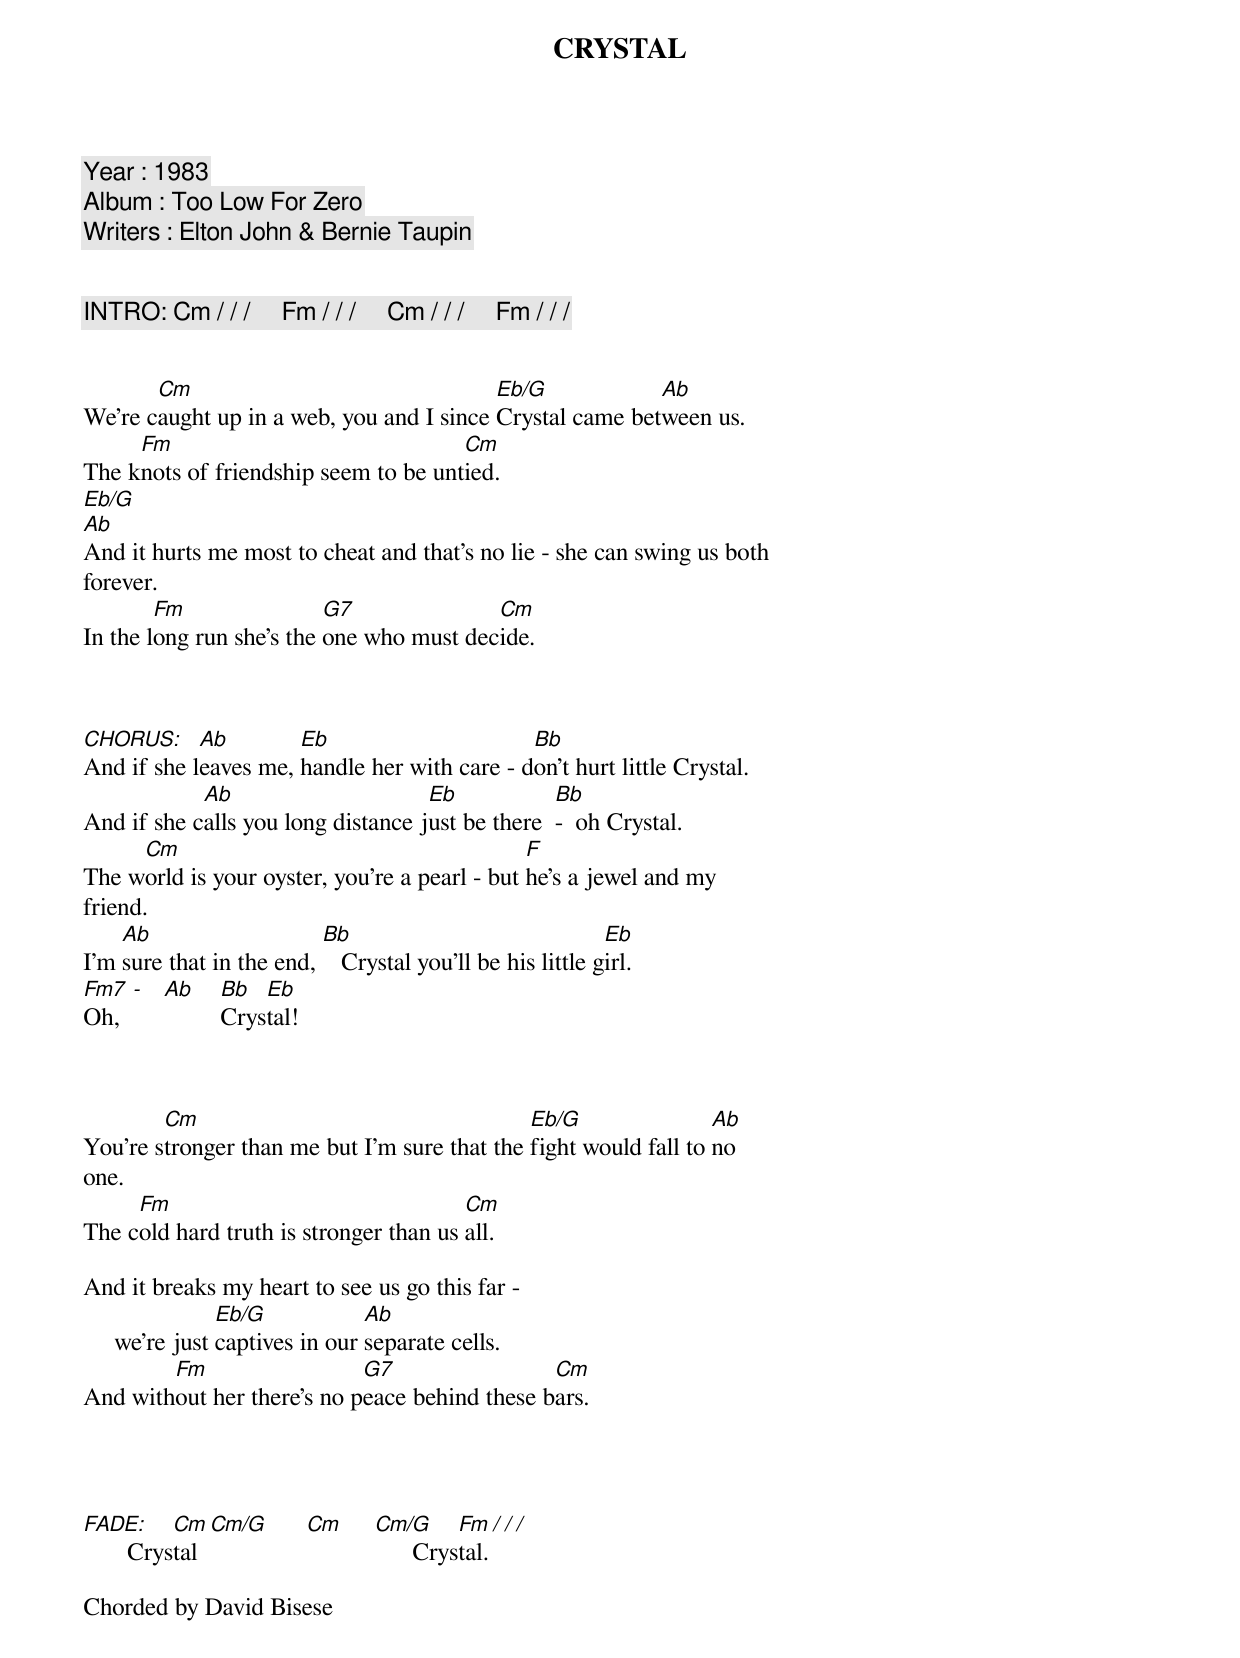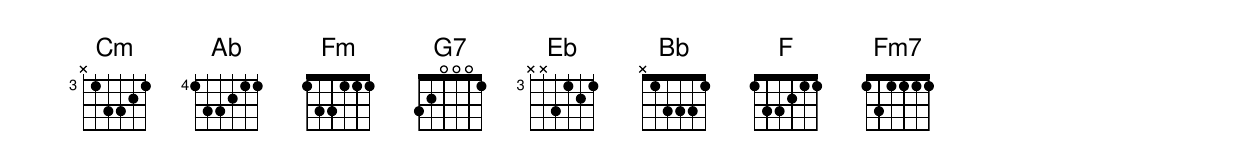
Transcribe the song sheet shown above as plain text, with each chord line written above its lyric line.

CRYSTAL

   Year : 1983
  Album : Too Low For Zero
Writers : Elton John & Bernie Taupin


INTRO: Cm / / /     Fm / / /     Cm / / /     Fm / / /


       Cm                                 Eb/G            Ab
We're caught up in a web, you and I since Crystal came between us.
     Fm                               Cm
The knots of friendship seem to be untied.
                                                          Eb/G
Ab
And it hurts me most to cheat and that's no lie - she can swing us both
forever.
        Fm                G7              Cm
In the long run she's the one who must decide.



CHORUS:     Ab        Eb                      Bb
And if she leaves me, handle her with care - don't hurt little Crystal.
            Ab                      Eb            Bb
And if she calls you long distance just be there  -  oh Crystal.
     Cm                                        F
The world is your oyster, you're a pearl - but he's a jewel and my
friend.
    Ab                    Bb                               Eb
I'm sure that in the end,    Crystal you'll be his little girl.
Fm7  -  Ab  Bb  Eb
Oh,         Crystal!



        Cm                                    Eb/G                Ab
You're stronger than me but I'm sure that the fight would fall to no
one.
     Fm                                 Cm
The cold hard truth is stronger than us all.

And it breaks my heart to see us go this far -
                Eb/G            Ab
     we're just captives in our separate cells.
        Fm                  G7                 Cm
And without her there's no peace behind these bars.


{Repeat Chorus}


FADE:      Cm   Cm/G  Cm   Cm/G      Fm  /  /  /
       Crystal                   Crystal.

Chorded by David Bisese
